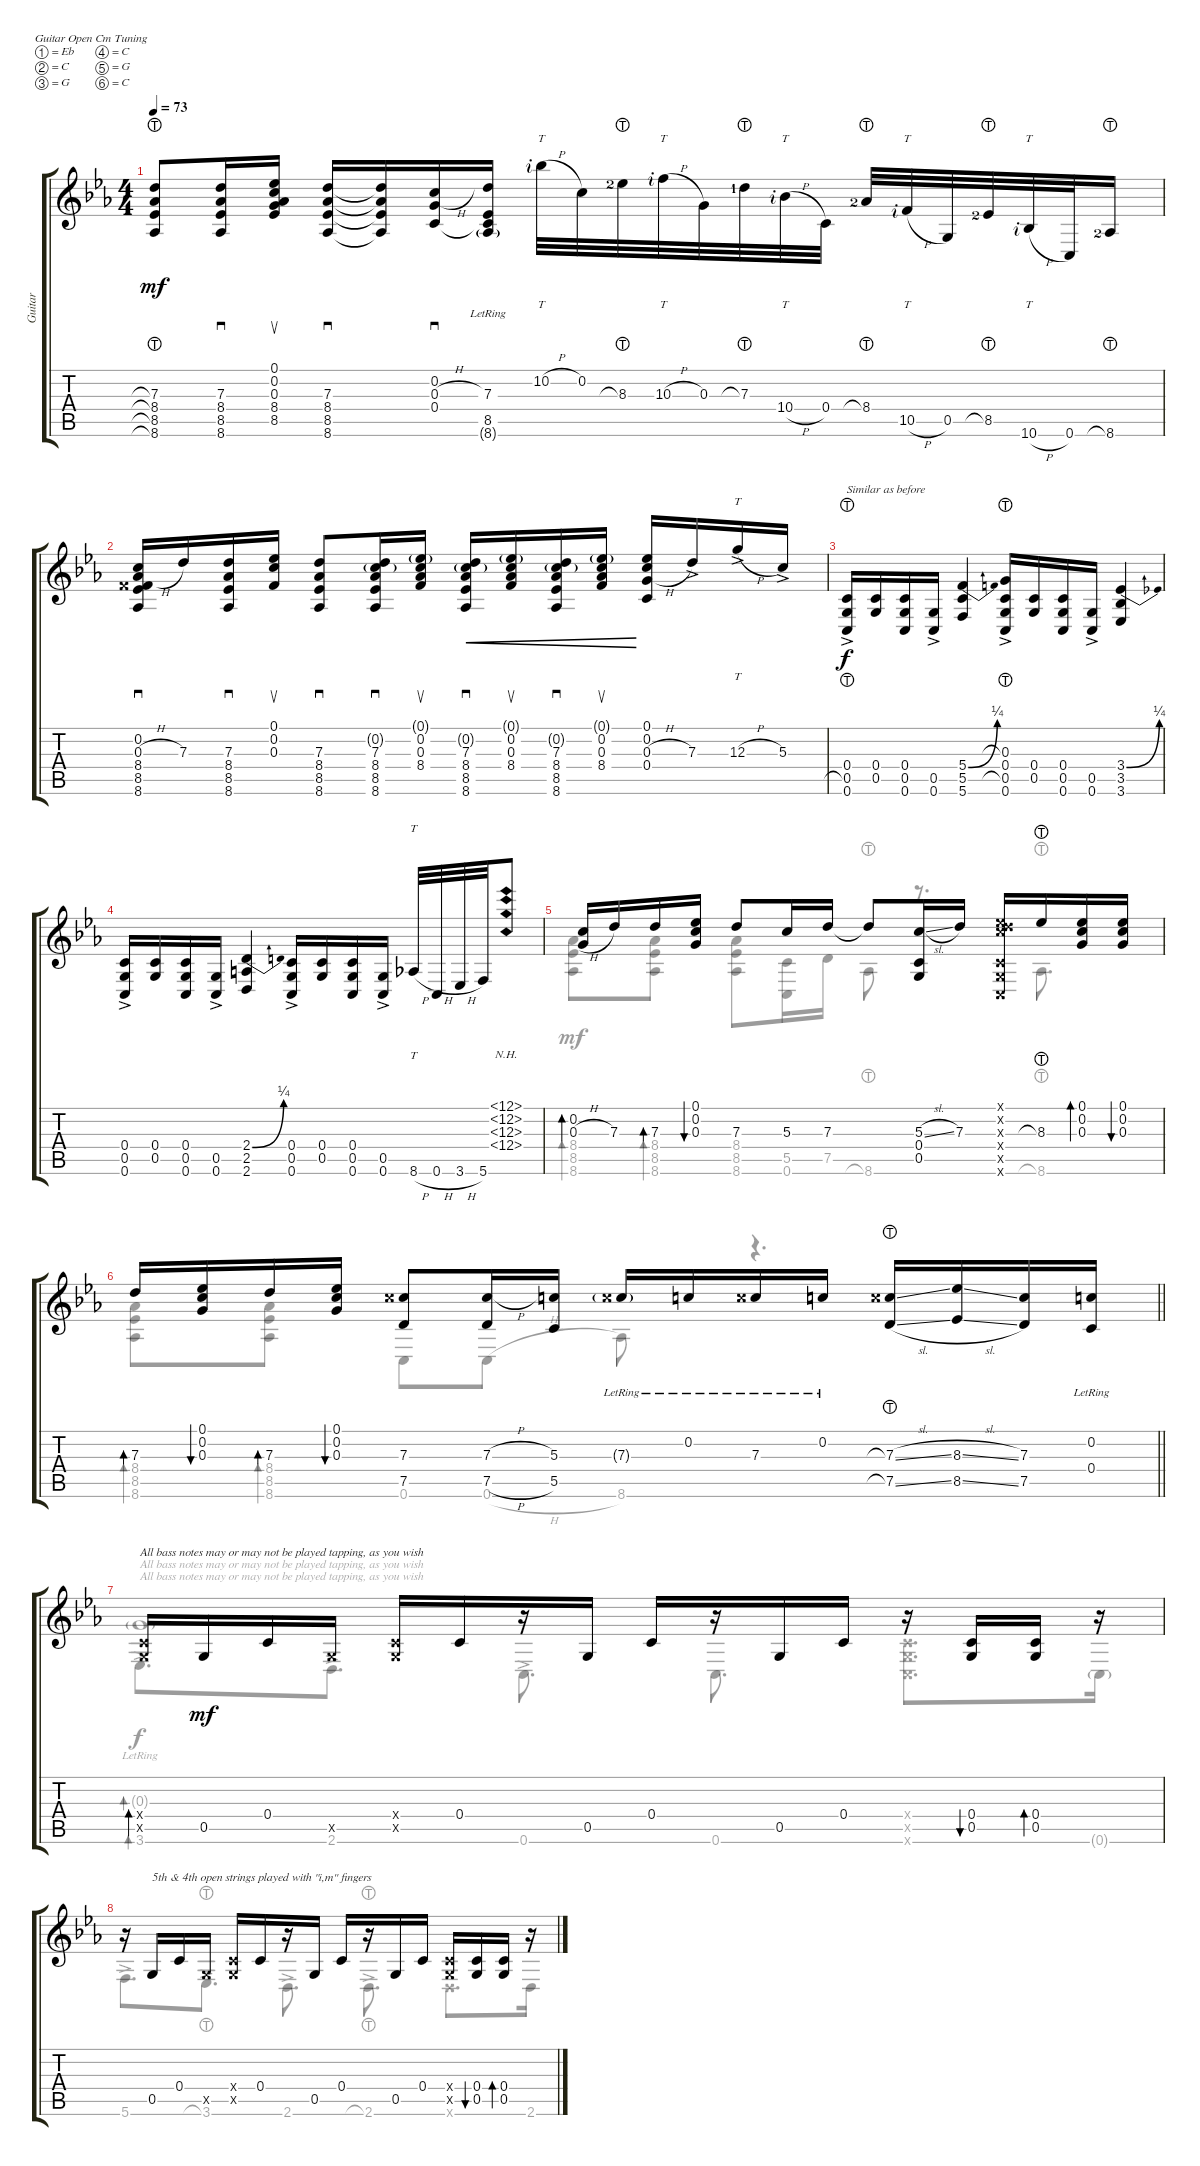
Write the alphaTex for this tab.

\defaultSystemsLayout 2
\bracketExtendMode groupsimilarinstruments
\otherSystemsTrackNameOrientation horizontal
\track ("Steel Guitar" "Guitar") {instrument acousticguitarsteel}
\staff {score tabs}
\tuning (Eb4 C4 G3 C3 G2 C2)
\voice
\ts (4 4)
\scale
1.07294
\tempo 73
\accidentals auto
\clef g2
\ottava regular
\simile none
\ks cminor
(7.3{lht acc forcenatural} 8.6{lht acc b} 8.5{lht acc b} 8.4{lht acc b}).8{dy mf beam Up} (8.6{acc b} 8.5{acc b} 8.4{acc b} 7.3{acc forcenatural}).16{sd beam Up} (0.2{acc forcenatural} 0.3{acc forcenatural} 8.4{acc b} 8.5{acc b} 0.1{acc b}).16{su beam Up} (7.3{acc forcenatural} 8.4{acc b} 8.5{acc b} 8.6{acc b}).16{sd beam Up} (8.6{t acc b} 8.5{t acc b} 8.4{t acc b} 7.3{t acc forcenatural}).16{beam Up} (0.2{acc forcenatural} 0.3{h acc forcenatural} 0.4{acc forcenatural}).16{sd beam Up} (7.3{lr acc forcenatural} 0.4{t acc forcenatural} 8.5{acc b} 8.6{g acc b}).16{beam Up} 10.2{h rf 2 acc b}.32{tt beam Down} 0.2{acc forcenatural}.32{beam Down} 8.3{lht lf 3 acc b}.32{beam Down} 10.3{h rf 2 acc forcenatural}.32{tt beam Down} 0.3{acc forcenatural}.32{beam Down} 7.3{lht lf 2 acc forcenatural}.32{beam Down} 10.4{h rf 2 acc b}.32{tt beam Down} 0.4{acc forcenatural}.32{beam Down} 8.4{lht lf 3 acc b}.32{beam Up} 10.5{h rf 2 acc forcenatural}.32{tt beam Up} 0.5{acc forcenatural}.32{beam Up} 8.5{lht lf 3 acc b}.32{beam Up} 10.6{h rf 2 acc b}.32{tt beam Up} 0.6{acc forcenatural}.32{beam Up} 8.6{lht lf 3 acc b}.16{beam Up} |
\scale
0.927059 (8.6{acc b} 8.5{acc b} 8.4{acc b} 0.3{h acc x} 0.2{acc forcenatural}).16{sd beam Up} 7.3{acc forcenatural}.16{beam Up} (8.6{acc b} 8.5{acc b} 8.4{acc b} 7.3{acc forcenatural}).16{sd beam Up} (0.1{acc b} 0.2{acc forcenatural} 0.3{acc x}).16{su beam Up} (8.6{acc b} 8.5{acc b} 8.4{acc b} 7.3{acc forcenatural}).8{sd beam Up} (8.6{acc b} 8.5{acc b} 8.4{acc b} 7.3{acc forcenatural} 0.2{g acc forcenatural}).16{sd beam Up} (0.2{acc forcenatural} 0.3{acc x} 8.4{acc b} 0.1{g acc b}).16{su beam Up} (8.6{acc b} 8.5{acc b} 8.4{acc b} 7.3{acc forcenatural} 0.2{g acc forcenatural}).16{sd cre beam Up} (0.2{acc forcenatural} 0.3{acc x} 8.4{acc b} 0.1{g acc b}).16{su cre beam Up} (8.6{acc b} 8.5{acc b} 8.4{acc b} 7.3{acc forcenatural} 0.2{g acc forcenatural}).16{sd cre beam Up} (0.2{acc forcenatural} 0.3{acc x} 8.4{acc b} 0.1{g acc b}).16{su cre beam Up} (0.1{acc b} 0.2{acc forcenatural} 0.3{h acc forcenatural} 0.4{acc forcenatural}).16{beam Up} 7.3{ac acc forcenatural}.16{beam Up} 12.3{h ac acc forcenatural}.16{tt beam Up} 5.3{ac acc forcenatural}.16{beam Up} |
\scale
1.06459 (0.5{lht ac acc forcenatural} 0.6{acc forcenatural} 0.4{acc forcenatural}).16{txt "Similar as before" dy f beam Up} (0.5{acc forcenatural} 0.4{acc forcenatural}).16{beam Up} (0.5{acc forcenatural} 0.6{acc forcenatural} 0.4{acc forcenatural}).16{beam Up} (0.5{acc forcenatural} 0.6{ac acc forcenatural}).16{beam Up} (5.6{acc forcenatural} 5.5{acc forcenatural} 5.4{be (bend 0 0 13.2 1) acc forcenatural}).4{beam Up} (0.3{lht ac acc forcenatural} 0.5{lht ac acc forcenatural} 0.6{acc forcenatural} 0.4{acc forcenatural}).16{beam Up} (0.5{acc forcenatural} 0.4{acc forcenatural}).16{beam Up} (0.5{acc forcenatural} 0.6{acc forcenatural} 0.4{acc forcenatural}).16{beam Up} (0.5{acc forcenatural} 0.6{ac acc forcenatural}).16{beam Up} (3.6{acc b} 3.5{acc b} 3.4{be (bend 0 0 13.2 1) acc b}).4{beam Up} |
\scale
0.935414 (0.5{ac acc forcenatural} 0.6{acc forcenatural} 0.4{acc forcenatural}).16{beam Up} (0.5{acc forcenatural} 0.4{acc forcenatural}).16{beam Up} (0.5{acc forcenatural} 0.6{acc forcenatural} 0.4{acc forcenatural}).16{beam Up} (0.5{acc forcenatural} 0.6{ac acc forcenatural}).16{beam Up} (2.6{acc forcenatural} 2.5{acc forcenatural} 2.4{be (bend 0 0 13.2 1) acc forcenatural}).4{beam Up} (0.5{ac acc forcenatural} 0.6{acc forcenatural} 0.4{acc forcenatural}).16{beam Up} (0.5{acc forcenatural} 0.4{acc forcenatural}).16{beam Up} (0.5{acc forcenatural} 0.6{acc forcenatural} 0.4{acc forcenatural}).16{beam Up} (0.5{acc forcenatural} 0.6{ac acc forcenatural}).16{beam Up} 8.6{h acc b}.32{tt beam Up} 0.6{h acc forcenatural}.32{beam Up} 3.6{h acc b}.32{beam Up} 5.6{acc forcenatural}.32{beam Up} (12.1{nh acc b} 12.2{nh acc forcenatural} 12.3{nh acc forcenatural} 12.4{nh acc forcenatural}).8{beam Up} |
\scale
1.05991 (0.3{h acc forcenatural} 0.2{acc forcenatural}).16{bd 30 beam Up} 7.3{acc forcenatural}.16{beam Up} 7.3{acc forcenatural}.16{bd 30 beam Up} (0.1{acc b} 0.2{acc forcenatural} 0.3{acc forcenatural}).16{bu 30 beam Up} 7.3{acc forcenatural}.8{beam Up} 5.3{acc forcenatural}.16{beam Up} 7.3{acc forcenatural}.16{beam Up} 7.3{t acc forcenatural}.8{beam Up} (5.3{sl acc forcenatural} 0.4{acc forcenatural} 0.5{acc forcenatural}).16{beam Up} 7.3{acc forcenatural}.16{beam Up} (7.3{x acc forcenatural} 0.6{x acc forcenatural} 0.5{x acc forcenatural} 0.4{x acc forcenatural} 0.2{x acc forcenatural} 0.1{x acc b}).16{beam Up} 8.3{lht acc b}.16{beam Up} (0.3{acc forcenatural} 0.2{acc forcenatural} 0.1{acc b}).16{bd 30 beam Up} (0.2{acc forcenatural} 0.3{acc forcenatural} 0.1{acc b}).16{bu 30 beam Up} |
\scale
0.940093
\barLineRight lightlight
7.3{acc forcenatural}.16{bd 30 beam Up} (0.1{acc b} 0.2{acc forcenatural} 0.3{acc forcenatural}).16{bu 30 beam Up} 7.3{acc forcenatural}.16{bd 30 beam Up} (0.1{acc b} 0.2{acc forcenatural} 0.3{acc forcenatural}).16{bu 30 beam Up} (7.5{acc forcenatural} 7.3{acc x}).8{beam Up} (7.5{h acc forcenatural} 7.3{h acc x}).16{beam Up} (5.3{acc forcenatural} 5.5{acc forcenatural}).16{beam Up} 7.3{g lr acc x}.16{beam Up} 0.2{lr acc forcenatural}.16{beam Up} 7.3{lr acc x}.16{beam Up} 0.2{lr acc forcenatural}.16{beam Up} (7.3{sl lht acc x} 7.5{sl lht acc forcenatural}).16{beam Up} (8.5{sl acc b} 8.3{sl acc b}).16{beam Up} (7.3{acc x} 7.5{acc forcenatural}).16{beam Up} (0.4{lr acc forcenatural} 0.2{lr acc forcenatural}).16{beam Up} |
\scale
1.06459 (0.5{x acc forcenatural} 0.4{x acc forcenatural}).16{bd 30 txt "All bass notes may or may not be played tapping, as you wish" beam Up} 0.5{acc forcenatural}.16{dy mf beam Up} 0.4{acc forcenatural}.16{beam Up} 0.5{x acc forcenatural}.16{beam Up} (0.5{x acc forcenatural} 0.4{x acc forcenatural}).16{beam Up} 0.4{acc forcenatural}.16{beam Up} r.16{beam Up} 0.5{acc forcenatural}.16{beam Up} 0.4{acc forcenatural}.16{beam Up} r.16{beam Up} 0.5{acc forcenatural}.16{beam Up} 0.4{acc forcenatural}.16{beam Up} r.16{beam Up} (0.5{acc forcenatural} 0.4{acc forcenatural}).16{bu 30 beam Up} (0.4{acc forcenatural} 0.5{acc forcenatural}).16{bd 30 beam Up} r.16{beam Up} |
\scale
0.935414 r.16{beam Up} 0.5{acc forcenatural}.16{txt "5th & 4th open strings played with \"i,m\" fingers" beam Up} 0.4{acc forcenatural}.16{beam Up} 0.5{x acc forcenatural}.16{beam Up} (0.5{x acc forcenatural} 0.4{x acc forcenatural}).16{beam Up} 0.4{acc forcenatural}.16{beam Up} r.16{beam Up} 0.5{acc forcenatural}.16{beam Up} 0.4{acc forcenatural}.16{beam Up} r.16{beam Up} 0.5{acc forcenatural}.16{beam Up} 0.4{acc forcenatural}.16{beam Up} (0.5{x acc forcenatural} 0.4{x acc forcenatural}).16{beam Up} (0.5{acc forcenatural} 0.4{acc forcenatural}).16{bu 30 beam Up} (0.4{acc forcenatural} 0.5{acc forcenatural}).16{bd 30 beam Up} r.16{beam Up}
\voice
\clef g2
\ottava regular
\simile none
\ks cminor
|
|
|
|
(8.6{acc b} 8.5{acc b} 8.4{acc b}).8{bd 30 beam Down} (8.4{acc b} 8.5{acc b} 8.6{acc b}).8{bd 30 beam Down} (8.6{acc b} 8.5{acc b} 8.4{acc b}).8{beam Down} (5.5{acc forcenatural} 0.6{acc forcenatural}).16{beam Down} 7.5{acc forcenatural}.16{beam Down} 8.6{lht acc b}.8{beam Down} r.8{d beam Down} 8.6{lht acc b}.8{d beam Down} |
\barLineRight lightlight
(8.6{acc b} 8.5{acc b} 8.4{acc b}).8{bd 30 beam Down} (8.6{acc b} 8.5{acc b} 8.4{acc b}).8{bd 30 beam Down} 0.6{acc forcenatural}.8{beam Down} 0.6{h acc forcenatural}.8{beam Down} 8.6{acc b}.8{beam Down} r.4{d beam Down} |
3.6{ac acc b}.8{d bd 30 txt "All bass notes may or may not be played tapping, as you wish" dy mf beam Down} 2.6{ac acc forcenatural}.8{d beam Down} 0.6{ac acc forcenatural}.8{d beam Down} 0.6{acc forcenatural}.8{d beam Down} (0.6{x acc forcenatural} 0.5{x acc forcenatural} 0.4{x acc forcenatural}).8{d beam Down} 0.6{g acc forcenatural}.16{beam Down} |
5.6{ac acc forcenatural}.8{d beam Down} 3.6{lht ac acc b}.8{d beam Down} 2.6{ac acc forcenatural}.8{d beam Down} 2.6{lht ac acc forcenatural}.8{d beam Down} 2.6{x acc forcenatural}.8{d beam Down} 2.6{acc forcenatural}.16{beam Down}
\voice
\clef g2
\ottava regular
\simile none
\ks cminor
|
|
|
|
|
\barLineRight lightlight
|
0.3{g lr acc forcenatural}.1{bd 30 txt "All bass notes may or may not be played tapping, as you wish" dy f beam Up} |
